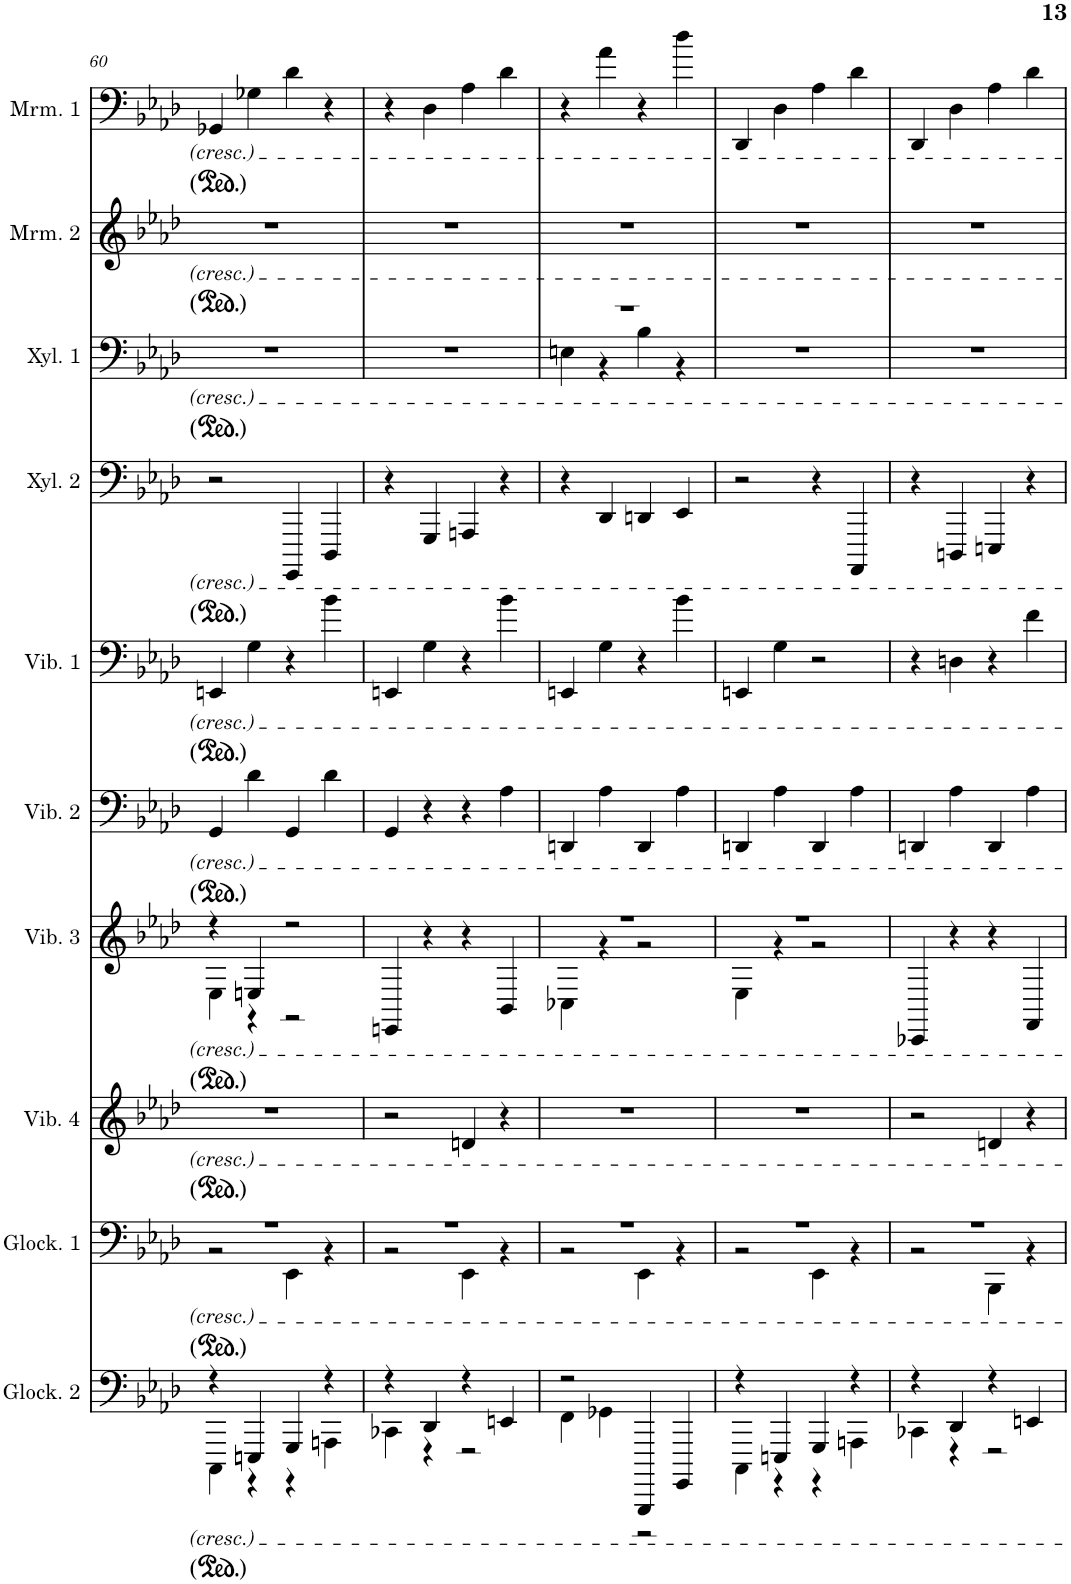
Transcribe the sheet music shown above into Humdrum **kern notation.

**kern	**kern	**kern	**kern	**kern	**kern	**kern	**kern	**kern	**kern
*part10	*part9	*part8	*part7	*part6	*part5	*part4	*part3	*part2	*part1
*staff10	*staff9	*staff8	*staff7	*staff6	*staff5	*staff4	*staff3	*staff2	*staff1
*I"Glockenspiel 2	*I"Glockenspiel 1	*I"Vibraphone 4	*I"Vibraphone 3	*I"Vibraphone 2	*I"Vibraphone 1	*I"Xylophone 2	*I"Xylophone 1	*I"Marimba 2	*I"Marimba 1
*I'Glock. 2	*I'Glock. 1	*I'Vib. 4	*I'Vib. 3	*I'Vib. 2	*I'Vib. 1	*I'Xyl. 2	*I'Xyl. 1	*I'Mrm. 2	*I'Mrm. 1
!!LO:PB:g=z
*clefF4	*clefF4	*clefG2	*clefG2	*clefF4	*clefF4	*clefF4	*clefF4	*clefG2	*clefF4
*Trd-14c-24	*Trd-14c-24	*	*	*	*	*Trd-7c-12	*Trd-7c-12	*	*
*k[b-e-a-d-]	*k[b-e-a-d-]	*k[b-e-a-d-]	*k[b-e-a-d-]	*k[b-e-a-d-]	*k[b-e-a-d-]	*k[b-e-a-d-]	*k[b-e-a-d-]	*k[b-e-a-d-]	*k[b-e-a-d-]
*M4/4	*M4/4	*M4/4	*M4/4	*M4/4	*M4/4	*M4/4	*M4/4	*M4/4	*M4/4
=60	=60	=60	=60	=60	=60	=60	=60	=60	=60
*^	*^	*	*^	*	*	*	*	*	*
4r	4CCC\	1r	2r	1r	4r	4E-\	4GG/	4EEn/	2r	1r	1r	4GG-X/
4EEEn/	4r	.	.	.	4En/	4r	4d-\	4G\	.	.	.	4G-X\
4GGG/	4r	.	4EE-\	.	2r	2r	4GG/	4r	4GGGG/	.	.	4d-\
4r	4AAAn\	.	4r	.	.	.	4d-\	4b-\	4DDD-/	.	.	4r
*	*	*	*	*	*v	*v	*	*	*	*	*	*
=61	=61	=61	=61	=61	=61	=61	=61	=61	=61	=61	=61
4r	4CC-X\	1r	2r	2r	4EEn/	4GG/	4EEn/	4r	1r	1r	4r
4DD-/	4r	.	.	.	4r	4r	4G\	4GGG/	.	.	4D-\
4r	2r	.	4EE-\	4dn/	4r	4r	4r	4AAAn/	.	.	4A-\
4EEn/	.	.	4r	4r	4BB-/	4A-\	4b-\	4r	.	.	4d-\
=62	=62	=62	=62	=62	=62	=62	=62	=62	=62	=62	=62
*	*	*	*	*	*^	*	*	*	*^	*	*
2r	4FF\	1r	2r	1r	1r	4C-X\	4DDn/	4EEn/	4r	1r	4En\	1r	4r
.	4GG-X\	.	.	.	.	4r	4A-\	4G\	4DD-/	.	4r	.	4a-\
4BBBBB-/	2r	.	4EE-\	.	.	2r	4DD/	4r	4DDn/	.	4B-\	.	4r
4GGGG/	.	.	4r	.	.	.	4A-\	4b-\	4EE-/	.	4r	.	4dd-\
*	*	*	*	*	*	*	*	*	*	*v	*v	*	*
=63	=63	=63	=63	=63	=63	=63	=63	=63	=63	=63	=63	=63
4r	4CCC\	1r	2r	1r	1r	4E-\	4DDn/	4EEn/	2r	1r	1r	4DD-/
4EEEn/	4r	.	.	.	.	4r	4A-\	4G\	.	.	.	4D-\
4GGG/	4r	.	4EE-\	.	.	2r	4DD/	2r	4r	.	.	4A-\
4r	4AAAn\	.	4r	.	.	.	4A-\	.	4AAAA-/	.	.	4d-\
*	*	*	*	*	*v	*v	*	*	*	*	*	*
=64	=64	=64	=64	=64	=64	=64	=64	=64	=64	=64	=64
4r	4CC-X\	1r	2r	2r	4CC-X/	4DDn/	4r	4r	1r	1r	4DD-/
4DD-/	4r	.	.	.	4r	4A-\	4Dn\	4DDDn/	.	.	4D-\
4r	2r	.	4BBB-\	4dn/	4r	4DD/	4r	4EEEn/	.	.	4A-\
4EEn/	.	.	4r	4r	4FF/	4A-\	4f\	4r	.	.	4d-\
*v	*v	*	*	*	*	*	*	*	*	*	*
*	*v	*v	*	*	*	*	*	*	*	*
=	=	=	=	=	=	=	=	=	=
*-	*-	*-	*-	*-	*-	*-	*-	*-	*-
